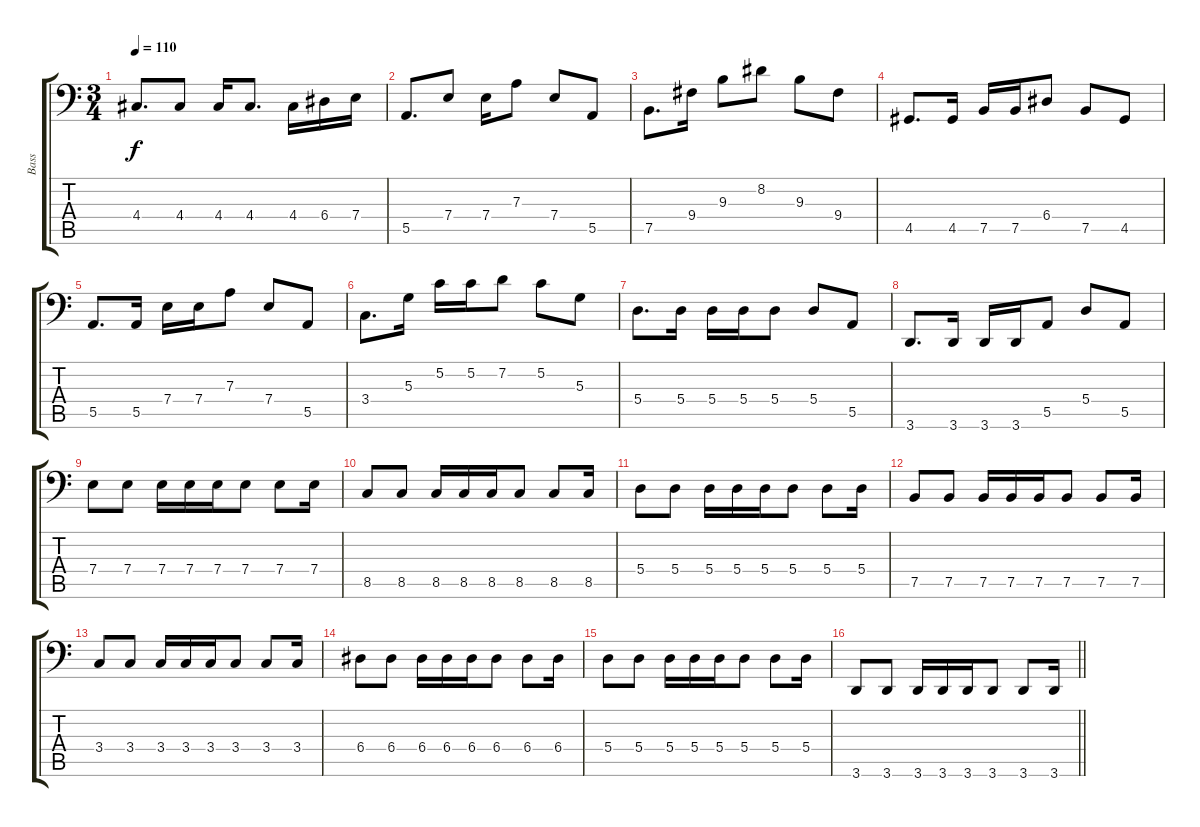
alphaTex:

\track ("Bass" "Bass") {instrument electricbassfinger}
\staff {score tabs}
\tuning (B2 G2 D2 A1 E1 B0) {hide}
\ts (3 4)
\tempo 110
\clef f4
\ks c
4.4.8{d dy f} 4.4.8 4.4.16 4.4.8{d} 4.4.16 6.4.16 7.4.16 |
5.5.8{d} 7.4.8 7.4.16 7.3.8 7.4.8 5.5.8 |
7.5.8{d} 9.4.16 9.3.8 8.2.8 9.3.8 9.4.8 |
4.5.8{d} 4.5.16 7.5.16 7.5.16 6.4.8 7.5.8 4.5.8 |
5.5.8{d} 5.5.16 7.4.16 7.4.16 7.3.8 7.4.8 5.5.8 |
3.4.8{d} 5.3.16 5.2.16 5.2.16 7.2.8 5.2.8 5.3.8 |
5.4.8{d} 5.4.16 5.4.16 5.4.16 5.4.8 5.4.8 5.5.8 |
3.6.8{d} 3.6.16 3.6.16 3.6.16 5.5.8 5.4.8 5.5.8 |
7.4.8 7.4.8 7.4.16 7.4.16 7.4.16 7.4.8 7.4.8 7.4.16 |
8.5.8 8.5.8 8.5.16 8.5.16 8.5.16 8.5.8 8.5.8 8.5.16 |
5.4.8 5.4.8 5.4.16 5.4.16 5.4.16 5.4.8 5.4.8 5.4.16 |
7.5.8 7.5.8 7.5.16 7.5.16 7.5.16 7.5.8 7.5.8 7.5.16 |
3.4.8 3.4.8 3.4.16 3.4.16 3.4.16 3.4.8 3.4.8 3.4.16 |
6.4.8 6.4.8 6.4.16 6.4.16 6.4.16 6.4.8 6.4.8 6.4.16 |
5.4.8 5.4.8 5.4.16 5.4.16 5.4.16 5.4.8 5.4.8 5.4.16 |
\barLineRight lightlight
3.6.8 3.6.8 3.6.16 3.6.16 3.6.16 3.6.8 3.6.8 3.6.16
